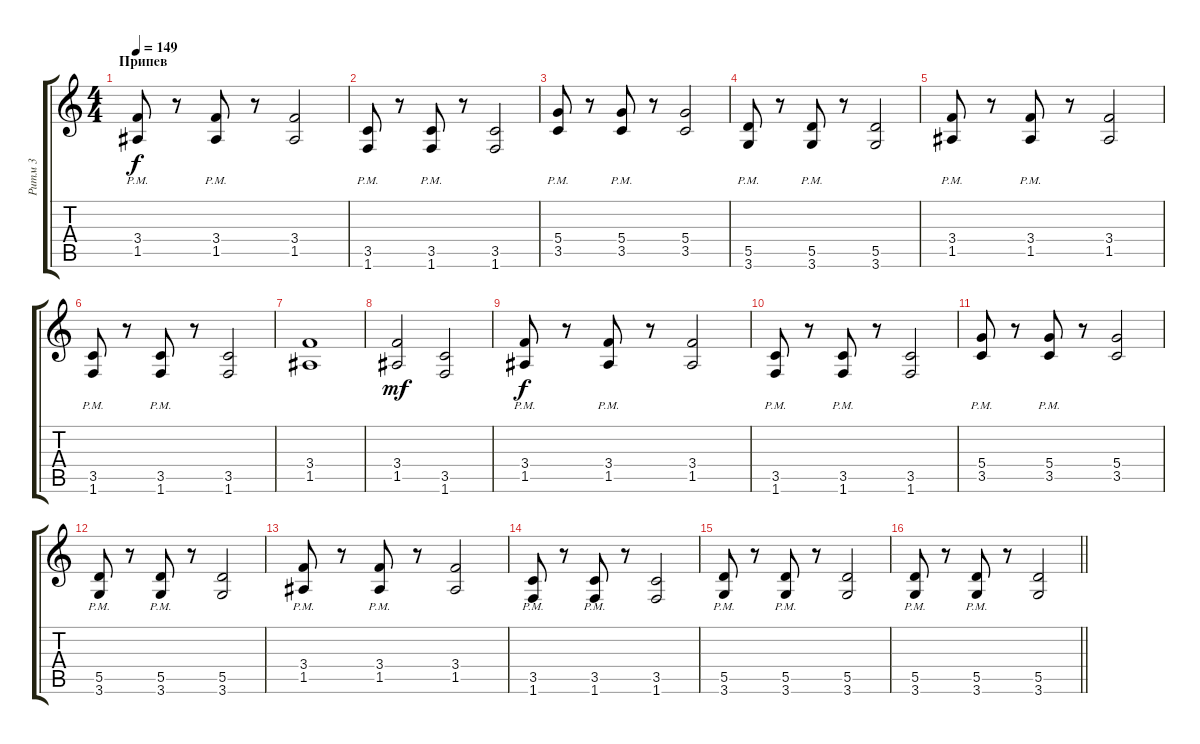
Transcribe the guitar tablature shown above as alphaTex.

\track ("Ритм 3" "Ритм 3") {instrument distortionguitar}
\staff {score tabs}
\tuning (E4 B3 G3 D3 A2 E2) {hide}
\ts (4 4)
\section ("" "Припев")
\tempo 149
\clef g2
\ks c
(3.4{pm} 1.5{pm}).8{dy f} r.8 (3.4{pm} 1.5{pm}).8 r.8 (3.4 1.5).2 |
(3.5{pm} 1.6{pm}).8 r.8 (3.5{pm} 1.6{pm}).8 r.8 (3.5 1.6).2 |
(5.4{pm} 3.5{pm}).8 r.8 (5.4{pm} 3.5{pm}).8 r.8 (5.4 3.5).2 |
(5.5{pm} 3.6{pm}).8 r.8 (5.5{pm} 3.6{pm}).8 r.8 (5.5 3.6).2 |
(3.4{pm} 1.5{pm}).8 r.8 (3.4{pm} 1.5{pm}).8 r.8 (3.4 1.5).2 |
(3.5{pm} 1.6{pm}).8 r.8 (3.5{pm} 1.6{pm}).8 r.8 (3.5 1.6).2 |
(3.4 1.5).1 |
(3.4 1.5).2{dy mf} (3.5 1.6).2 |
(3.4{pm} 1.5{pm}).8{dy f} r.8 (3.4{pm} 1.5{pm}).8 r.8 (3.4 1.5).2 |
(3.5{pm} 1.6{pm}).8 r.8 (3.5{pm} 1.6{pm}).8 r.8 (3.5 1.6).2 |
(5.4{pm} 3.5{pm}).8 r.8 (5.4{pm} 3.5{pm}).8 r.8 (5.4 3.5).2 |
(5.5{pm} 3.6{pm}).8 r.8 (5.5{pm} 3.6{pm}).8 r.8 (5.5 3.6).2 |
(3.4{pm} 1.5{pm}).8 r.8 (3.4{pm} 1.5{pm}).8 r.8 (3.4 1.5).2 |
(3.5{pm} 1.6{pm}).8 r.8 (3.5{pm} 1.6{pm}).8 r.8 (3.5 1.6).2 |
(5.5{pm} 3.6{pm}).8 r.8 (5.5{pm} 3.6{pm}).8 r.8 (5.5 3.6).2 |
\barLineRight lightlight
(5.5{pm} 3.6{pm}).8 r.8 (5.5{pm} 3.6{pm}).8 r.8 (5.5 3.6).2
